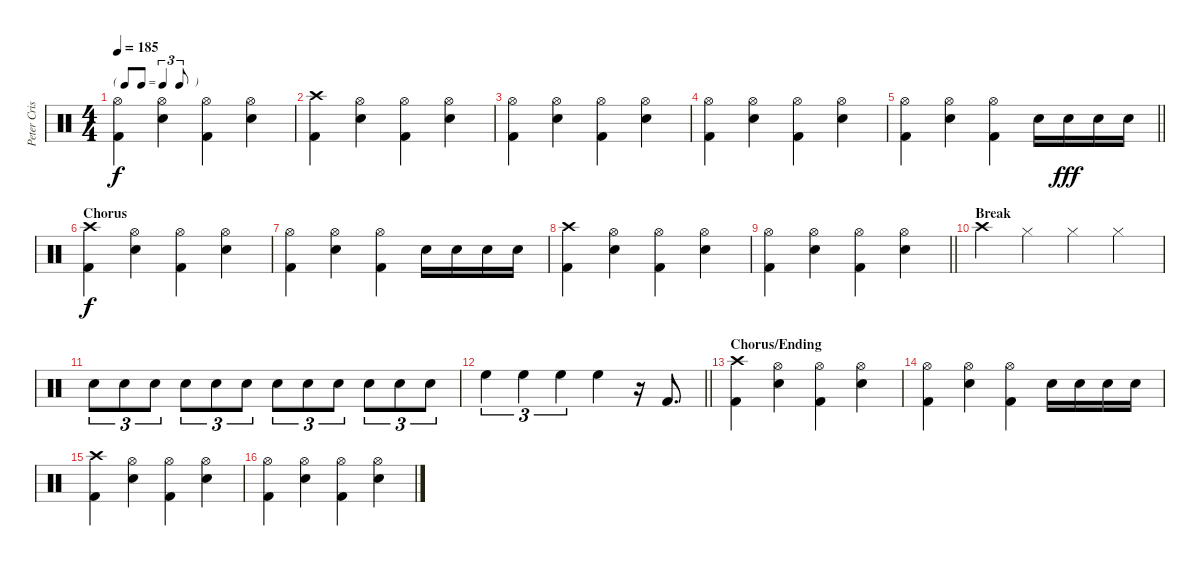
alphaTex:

\track ("Peter Criss" "Peter Cris") {instrument percussion}
\staff {score}
\articulation defaults
\ts (4 4)
\tf triplet8th
\tempo 185
\clef neutral
\ks c
("Hi-Hat (open)" "Kick (hit) 2").4{dy f} ("Hi-Hat (open)" "Snare (hit) 2").4 ("Hi-Hat (open)" "Kick (hit) 2").4 ("Hi-Hat (open)" "Snare (hit) 2").4 |
("Crash high (hit)" "Kick (hit) 2").4 ("Hi-Hat (open)" "Snare (hit) 2").4 ("Hi-Hat (open)" "Kick (hit) 2").4 ("Hi-Hat (open)" "Snare (hit) 2").4 |
("Hi-Hat (open)" "Kick (hit) 2").4 ("Hi-Hat (open)" "Snare (hit) 2").4 ("Hi-Hat (open)" "Kick (hit) 2").4 ("Hi-Hat (open)" "Snare (hit) 2").4 |
("Hi-Hat (open)" "Kick (hit) 2").4 ("Hi-Hat (open)" "Snare (hit) 2").4 ("Hi-Hat (open)" "Kick (hit) 2").4 ("Hi-Hat (open)" "Snare (hit) 2").4 |
\barLineRight lightlight
("Hi-Hat (open)" "Kick (hit) 2").4 ("Hi-Hat (open)" "Snare (hit) 2").4 ("Hi-Hat (open)" "Kick (hit) 2").4 "Snare (hit) 2".16 "Snare (hit) 2".16{dy fff} "Snare (hit) 2".16 "Snare (hit) 2".16 |
\section ("" "Chorus")
("Crash high (hit)" "Kick (hit) 2").4{dy f} ("Hi-Hat (open)" "Snare (hit) 2").4 ("Hi-Hat (open)" "Kick (hit) 2").4 ("Hi-Hat (open)" "Snare (hit) 2").4 |
("Hi-Hat (open)" "Kick (hit) 2").4 ("Hi-Hat (open)" "Snare (hit) 2").4 ("Hi-Hat (open)" "Kick (hit) 2").4 "Snare (hit) 2".16 "Snare (hit) 2".16 "Snare (hit) 2".16 "Snare (hit) 2".16 |
("Crash high (hit)" "Kick (hit) 2").4 ("Hi-Hat (open)" "Snare (hit) 2").4 ("Hi-Hat (open)" "Kick (hit) 2").4 ("Hi-Hat (open)" "Snare (hit) 2").4 |
\barLineRight lightlight
("Hi-Hat (open)" "Kick (hit) 2").4 ("Hi-Hat (open)" "Snare (hit) 2").4 ("Hi-Hat (open)" "Kick (hit) 2").4 ("Hi-Hat (open)" "Snare (hit) 2").4 |
\section ("" "Break")
"Crash high (hit)".4 "Hi-Hat (closed)".4 "Hi-Hat (closed)".4 "Hi-Hat (closed)".4 |
"Electric Snare (hit)".8{tu (3 2)} "Electric Snare (hit)".8{tu (3 2)} "Electric Snare (hit)".8{tu (3 2)} "Electric Snare (hit)".8{tu (3 2)} "Electric Snare (hit)".8{tu (3 2)} "Electric Snare (hit)".8{tu (3 2)} "Electric Snare (hit)".8{tu (3 2)} "Electric Snare (hit)".8{tu (3 2)} "Electric Snare (hit)".8{tu (3 2)} "Electric Snare (hit)".8{tu (3 2)} "Electric Snare (hit)".8{tu (3 2)} "Electric Snare (hit)".8{tu (3 2)} |
\barLineRight lightlight "High Floor Tom (hit)".4{tu (3 2)} "High Floor Tom (hit)".4{tu (3 2)} "High Floor Tom (hit)".4{tu (3 2)} "High Floor Tom (hit)".4
r.16 "Kick (hit) 2".8{d} |
\section ("" "Chorus/Ending")
("Crash high (hit)" "Kick (hit) 2").4 ("Hi-Hat (open)" "Snare (hit) 2").4 ("Hi-Hat (open)" "Kick (hit) 2").4 ("Hi-Hat (open)" "Snare (hit) 2").4 |
("Hi-Hat (open)" "Kick (hit) 2").4 ("Hi-Hat (open)" "Snare (hit) 2").4 ("Hi-Hat (open)" "Kick (hit) 2").4 "Snare (hit) 2".16 "Snare (hit) 2".16 "Snare (hit) 2".16 "Snare (hit) 2".16 |
("Crash high (hit)" "Kick (hit) 2").4 ("Hi-Hat (open)" "Snare (hit) 2").4 ("Hi-Hat (open)" "Kick (hit) 2").4 ("Hi-Hat (open)" "Snare (hit) 2").4 |
("Hi-Hat (open)" "Kick (hit) 2").4 ("Hi-Hat (open)" "Snare (hit) 2").4 ("Hi-Hat (open)" "Kick (hit) 2").4 ("Hi-Hat (open)" "Snare (hit) 2").4
